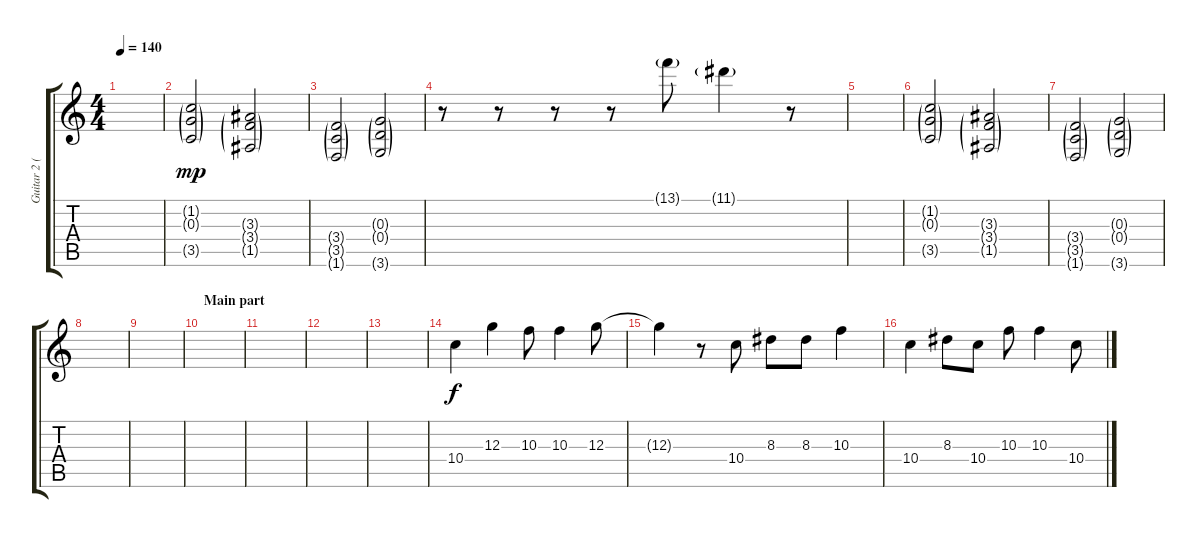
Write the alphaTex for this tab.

\track ("Guitar 2 (melody)" "Guitar 2 (") {instrument electricguitarjazz}
\staff {score tabs}
\tuning (E4 B3 G3 D3 A2 E2) {hide}
\ts (4 4)
\tempo 140
\clef g2
\ks c
|
(1.2{g} 0.3{g} 3.5{g}).2{dy mp} (3.3{g} 3.4{g} 1.5{g}).2 |
(3.4{g} 3.5{g} 1.6{g}).2 (0.3{g} 0.4{g} 3.6{g}).2 |
r.8 r.8 r.8 r.8 13.1{g}.8 11.1{g}.4 r.8 |
|
(1.2{g} 0.3{g} 3.5{g}).2 (3.3{g} 3.4{g} 1.5{g}).2 |
(3.4{g} 3.5{g} 1.6{g}).2 (0.3{g} 0.4{g} 3.6{g}).2 |
|
|
\section ("" "Main part")
|
|
|
|
10.4.4{dy f} 12.3.4 10.3.8 10.3.4 12.3.8 |
12.3{t}.4 r.8 10.4.8 8.3.8 8.3.8 10.3.4 |
10.4.4 8.3.8 10.4.8 10.3.8 10.3.4 10.4.8
